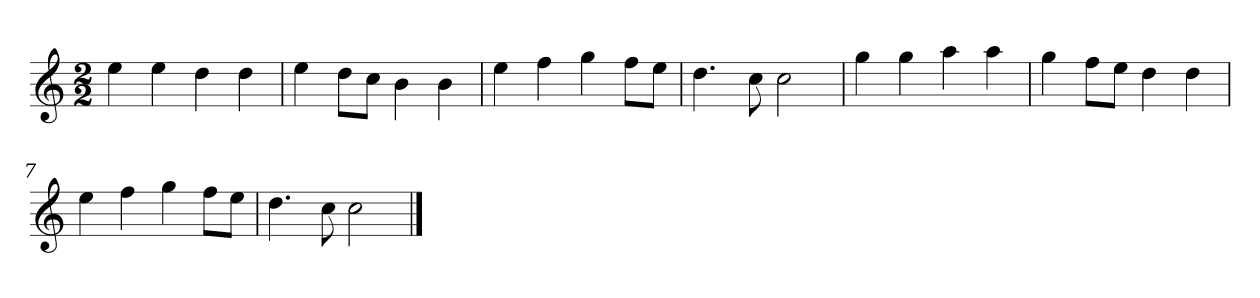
**kern
*part1
*staff1
*k[]
*M2/2
*MM120
=1
4ee
4ee
4dd
4dd
=2
4ee
8ddL
8ccJ
4b
4b
=3
4ee
4ff
4gg
8ffL
8eeJ
=4
4.dd
8cc
2cc
=5
4gg
4gg
4aa
4aa
=6
4gg
8ffL
8eeJ
4dd
4dd
=7
4ee
4ff
4gg
8ffL
8eeJ
=8
4.dd
8cc
2cc
==
*-
